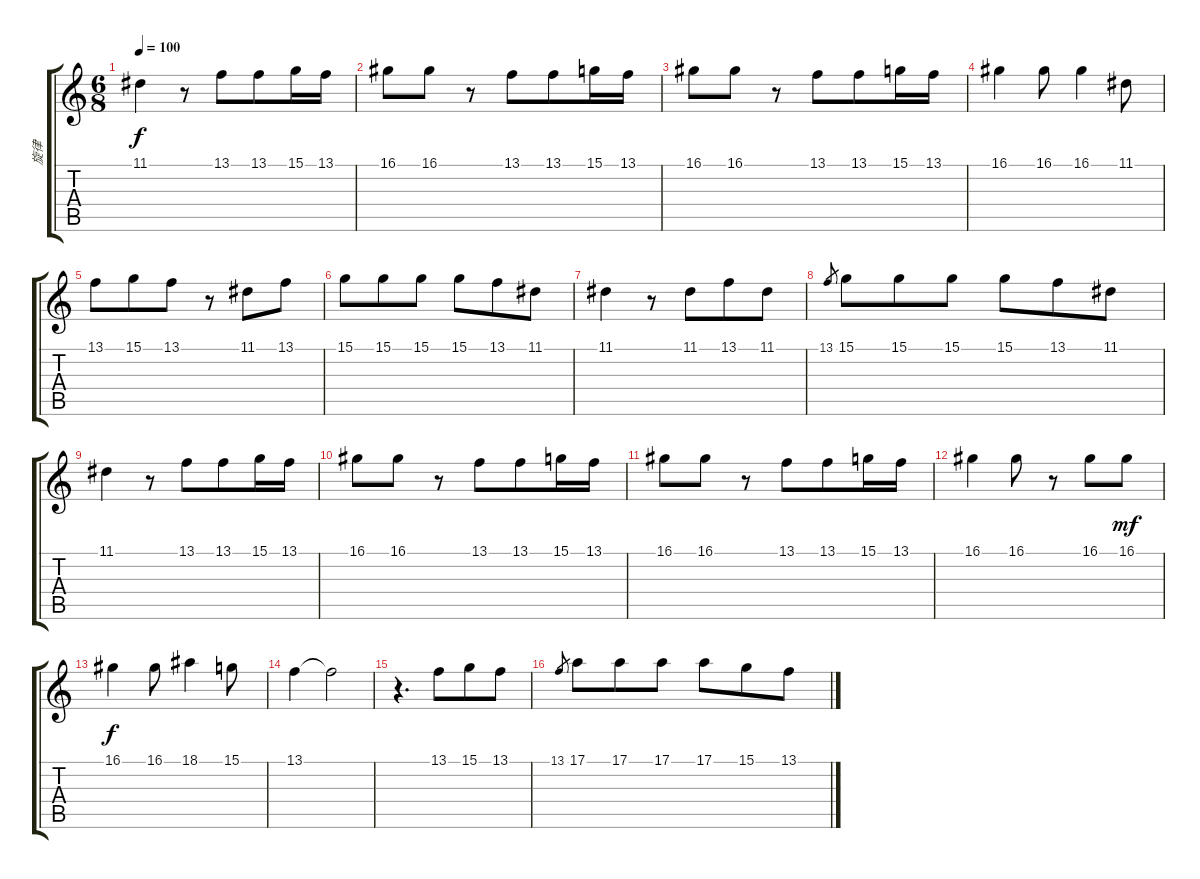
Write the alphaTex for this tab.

\track ("旋律" "旋律") {instrument voiceoohs}
\staff {score tabs}
\tuning (E4 B3 G3 D3 A2 E2) {hide}
\ts (6 8)
\tempo 100
\clef g2
\ks c
11.1.4{dy f} r.8 13.1.8 13.1.8 15.1.16 13.1.16 |
16.1.8 16.1.8 r.8 13.1.8 13.1.8 15.1.16 13.1.16 |
16.1.8 16.1.8 r.8 13.1.8 13.1.8 15.1.16 13.1.16 |
16.1.4 16.1.8 16.1.4 11.1.8 |
13.1.8 15.1.8 13.1.8 r.8 11.1.8 13.1.8{txt ""} |
15.1.8 15.1.8 15.1.8 15.1.8 13.1.8 11.1.8 |
11.1.4 r.8 11.1.8 13.1.8 11.1.8 |
13.1.8{gr} 15.1.8 15.1.8 15.1.8 15.1.8 13.1.8 11.1.8 |
11.1.4 r.8 13.1.8 13.1.8 15.1.16 13.1.16 |
16.1.8 16.1.8 r.8 13.1.8 13.1.8 15.1.16 13.1.16 |
16.1.8 16.1.8 r.8 13.1.8 13.1.8 15.1.16 13.1.16 |
16.1.4 16.1.8 r.8 16.1.8 16.1.8{dy mf} |
16.1.4{dy f} 16.1.8 18.1.4 15.1.8 |
13.1.4{txt ""} 13.1{t}.2 |
r.4{d} 13.1.8 15.1.8 13.1.8 |
13.1.8{gr} 17.1.8 17.1.8 17.1.8 17.1.8 15.1.8 13.1.8
